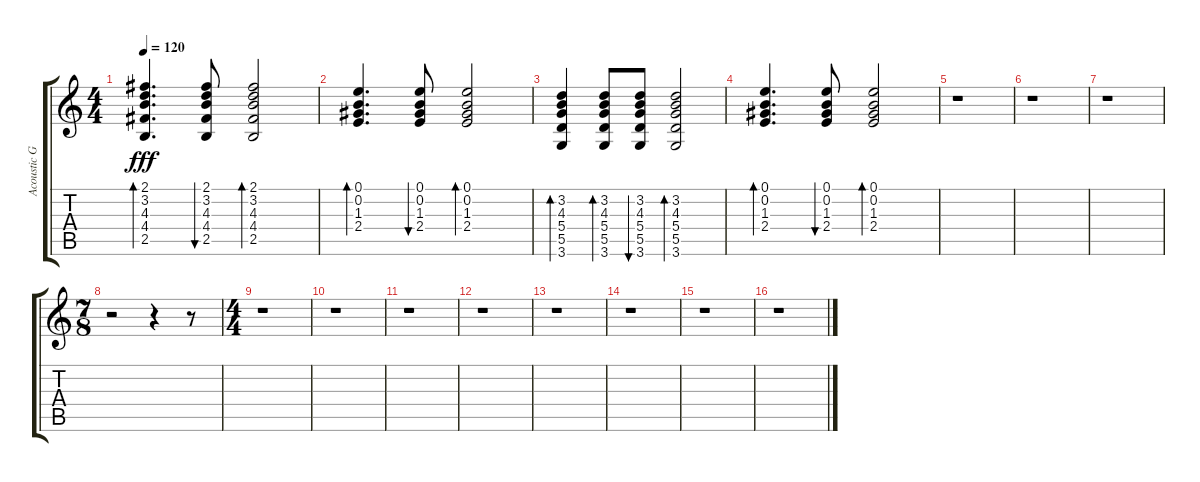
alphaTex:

\track ("Acoustic Guitar" "Acoustic G") {instrument acousticguitarsteel}
\staff {score tabs}
\tuning (E4 B3 G3 D3 A2 E2) {hide}
\ts (4 4)
\tempo 120
\clef g2
\ks c
(2.1 3.2 4.3 4.4 2.5).4{d bd 60 dy fff} (2.1 3.2 4.3 4.4 2.5).8{bu 60} (2.1 3.2 4.3 4.4 2.5).2{bd 60} |
(0.1 0.2 1.3 2.4).4{d bd 60} (0.1 0.2 1.3 2.4).8{bu 60} (0.1 0.2 1.3 2.4).2{bd 60} |
(3.2 4.3 5.4 5.5 3.6).4{bd 60} (3.2 4.3 5.4 5.5 3.6).8{bd 60} (3.2 4.3 5.4 5.5 3.6).8{bu 60} (3.2 4.3 5.4 5.5 3.6).2{bd 60} |
(0.1 0.2 1.3 2.4).4{d bd 60} (0.1 0.2 1.3 2.4).8{bu 60} (0.1 0.2 1.3 2.4).2{bd 60} |
r.1 |
r.1 |
r.1 |
\ts (7 8)
r.2 r.4 r.8 |
\ts (4 4)
r.1 |
r.1 |
r.1 |
r.1 |
r.1 |
r.1 |
r.1 |
r.1
